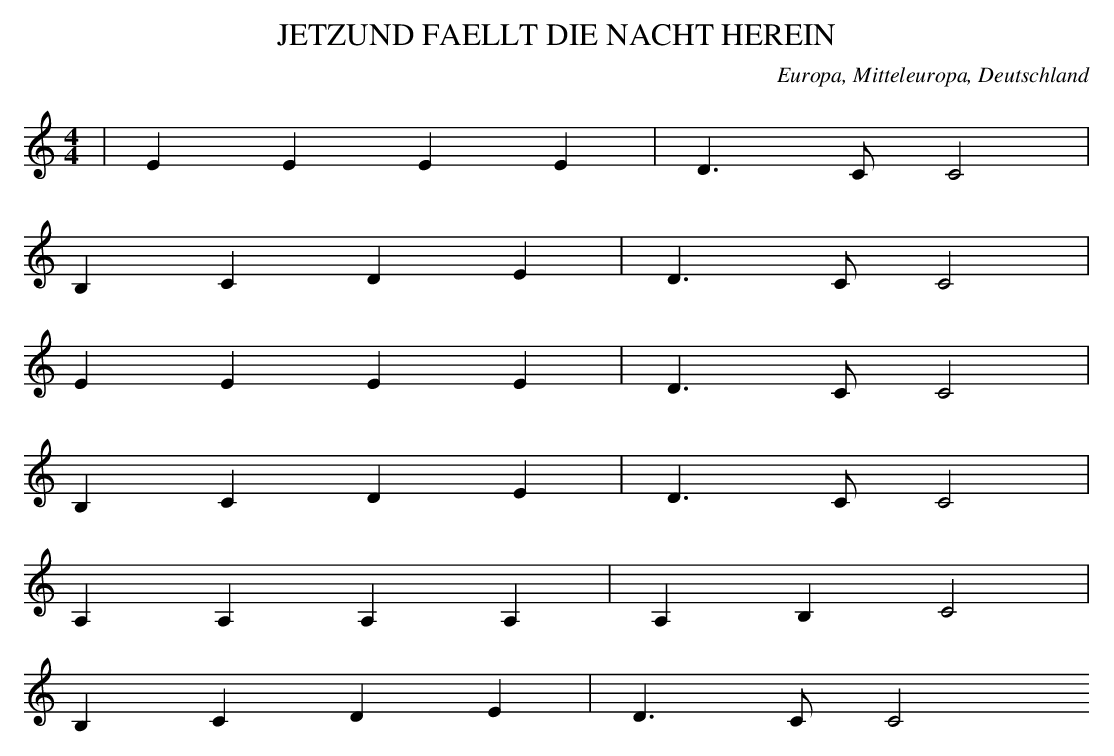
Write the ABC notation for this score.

X:1
T: JETZUND FAELLT DIE NACHT HEREIN
O: Europa, Mitteleuropa, Deutschland
M: 4/4
L: 1/8
K: C
 | E2E2E2E2 | D3CC4 |
B,2C2D2E2 | D3CC4 |
E2E2E2E2 | D3CC4 |
B,2C2D2E2 | D3CC4 |
A,2A,2A,2A,2 | A,2B,2C4 |
B,2C2D2E2 | D3CC4
